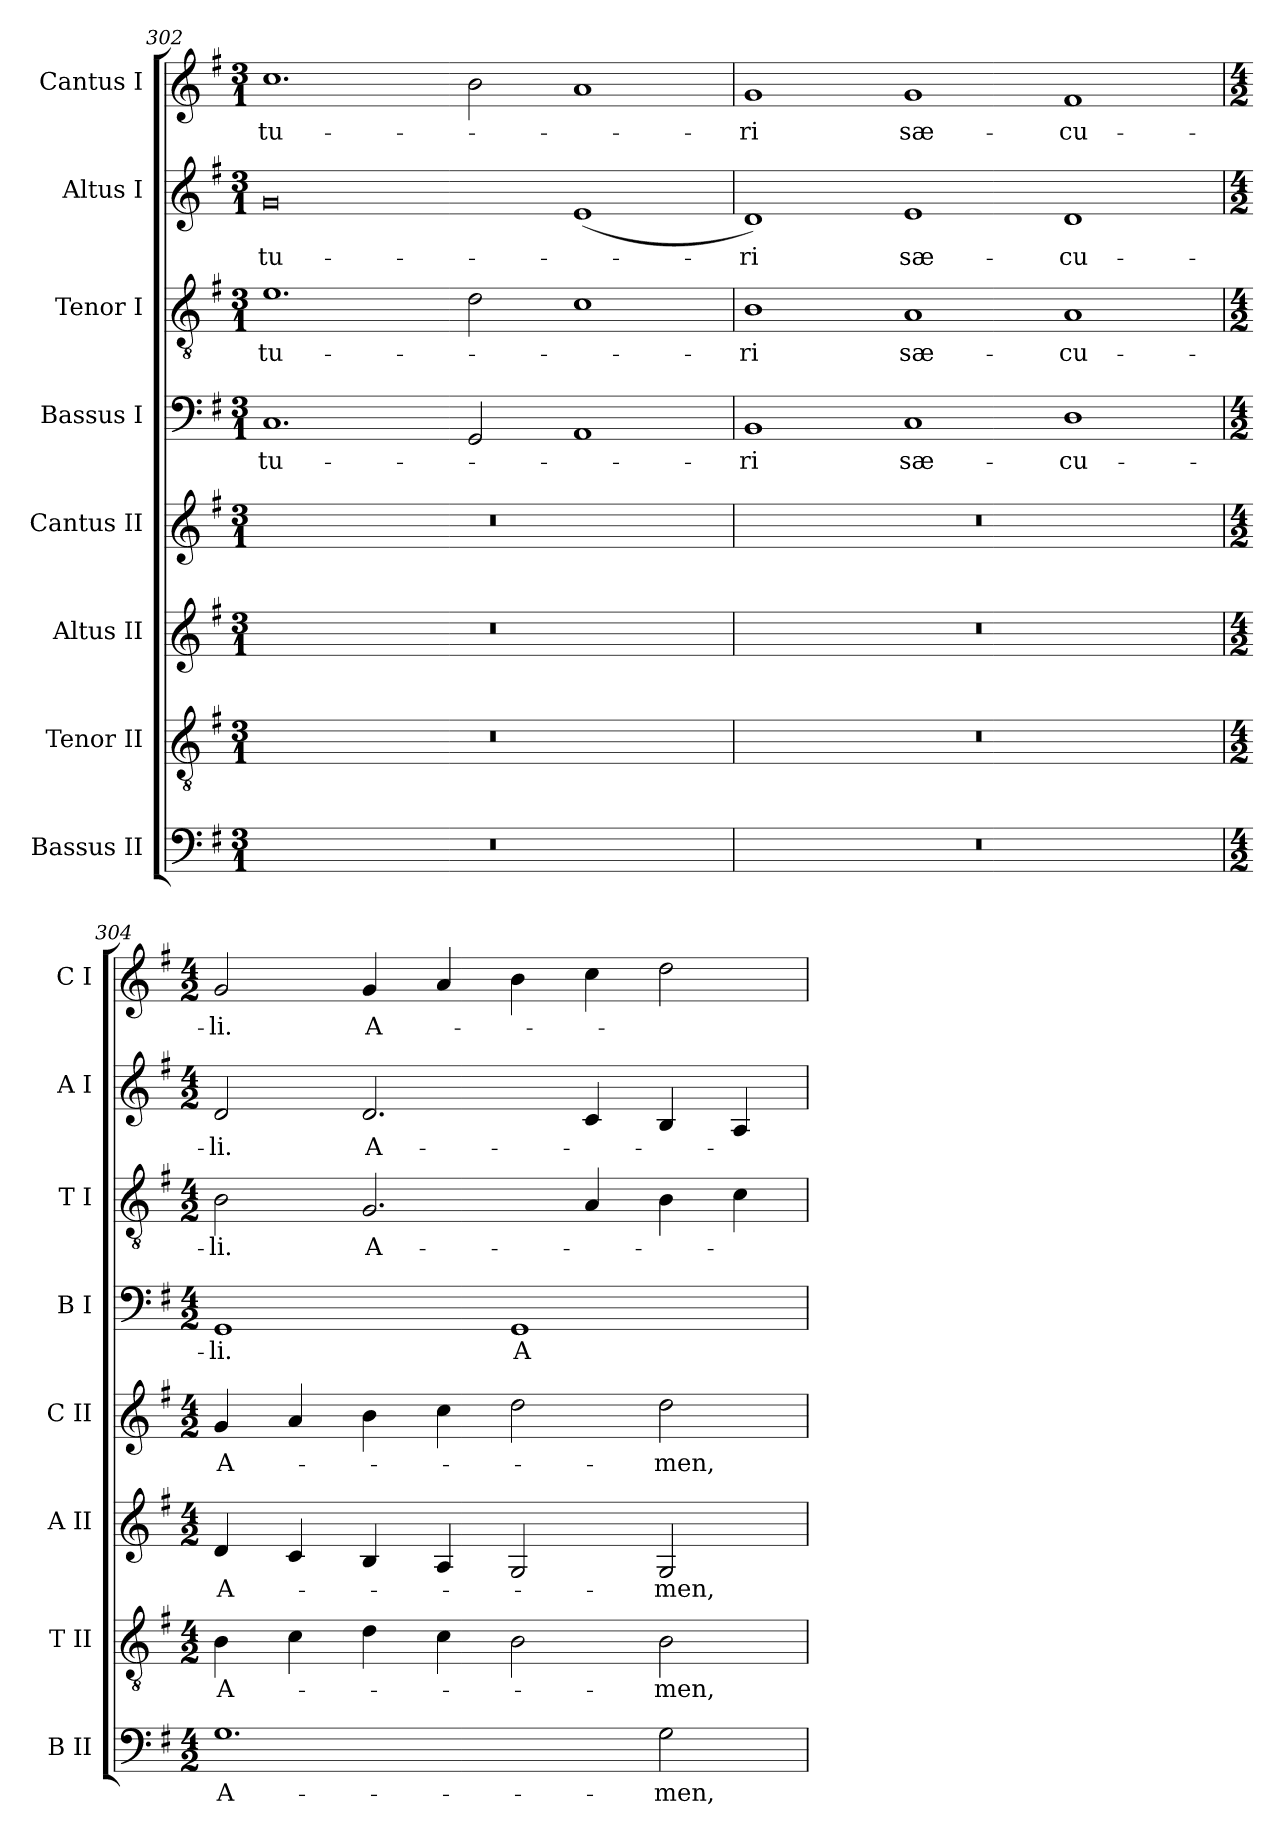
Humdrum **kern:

**kern	**text	**kern	**text	**kern	**text	**kern	**text	**kern	**text	**kern	**text	**kern	**text	**kern	**text
*part8	*part8	*part7	*part7	*part6	*part6	*part5	*part5	*part4	*part4	*part3	*part3	*part2	*part2	*part1	*part1
*staff8	*staff8	*staff7	*staff7	*staff6	*staff6	*staff5	*staff5	*staff4	*staff4	*staff3	*staff3	*staff2	*staff2	*staff1	*staff1
*I"Bassus II	*	*I"Tenor II	*	*I"Altus II	*	*I"Cantus II	*	*I"Bassus I	*	*I"Tenor I	*	*I"Altus I	*	*I"Cantus I	*
*I'B II	*	*I'T II	*	*I'A II	*	*I'C II	*	*I'B I	*	*I'T I	*	*I'A I	*	*I'C I	*
*clefF4	*	*clefGv2	*	*clefG2	*	*clefG2	*	*clefF4	*	*clefGv2	*	*clefG2	*	*clefG2	*
*k[f#]	*	*k[f#]	*	*k[f#]	*	*k[f#]	*	*k[f#]	*	*k[f#]	*	*k[f#]	*	*k[f#]	*
*G:	*	*G:	*	*G:	*	*G:	*	*G:	*	*G:	*	*G:	*	*G:	*
*M3/1	*	*M3/1	*	*M3/1	*	*M3/1	*	*M3/1	*	*M3/1	*	*M3/1	*	*M3/1	*
=302	=302	=302	=302	=302	=302	=302	=302	=302	=302	=302	=302	=302	=302	=302	=302
!	!	!	!	!	!	!	!	!	!LO:LY:b	!	!	!	!	!	!
!	!	!	!	!	!	!	!	!	!	!	!LO:LY:b	!	!	!	!
!	!	!	!	!	!	!	!	!	!	!	!	!	!LO:LY:b	!	!
!	!	!	!	!	!	!	!	!	!	!	!	!	!	!	!LO:LY:b
0.r	.	0.r	.	0.r	.	0.r	.	1.C	-tu-	1.e	-tu-	0g	-tu-	1.cc	-tu-
.	.	.	.	.	.	.	.	2GG/	.	2d\	.	.	.	2b\	.
.	.	.	.	.	.	.	.	1AA	.	1c	.	(<1e	.	1a	.
=303	=303	=303	=303	=303	=303	=303	=303	=303	=303	=303	=303	=303	=303	=303	=303
!	!	!	!	!	!	!	!	!	!LO:LY:b	!	!	!	!	!	!
!	!	!	!	!	!	!	!	!	!	!	!LO:LY:b	!	!	!	!
!	!	!	!	!	!	!	!	!	!	!	!	!	!LO:LY:b	!	!
!	!	!	!	!	!	!	!	!	!	!	!	!	!	!	!LO:LY:b
0.r	.	0.r	.	0.r	.	0.r	.	1BB	-ri	1B	-ri	1d)	-ri	1g	-ri
!	!	!	!	!	!	!	!	!	!LO:LY:b	!	!	!	!	!	!
!	!	!	!	!	!	!	!	!	!	!	!LO:LY:b	!	!	!	!
!	!	!	!	!	!	!	!	!	!	!	!	!	!LO:LY:b	!	!
!	!	!	!	!	!	!	!	!	!	!	!	!	!	!	!LO:LY:b
.	.	.	.	.	.	.	.	1C	sæ-	1A	sæ-	1e	sæ-	1g	sæ-
!	!	!	!	!	!	!	!	!	!LO:LY:b	!	!	!	!	!	!
!	!	!	!	!	!	!	!	!	!	!	!LO:LY:b	!	!	!	!
!	!	!	!	!	!	!	!	!	!	!	!	!	!LO:LY:b	!	!
!	!	!	!	!	!	!	!	!	!	!	!	!	!	!	!LO:LY:b
.	.	.	.	.	.	.	.	1D	-cu-	1A	-cu-	1d	-cu-	1f#	-cu-
=304	=304	=304	=304	=304	=304	=304	=304	=304	=304	=304	=304	=304	=304	=304	=304
*M4/2	*	*M4/2	*	*M4/2	*	*M4/2	*	*M4/2	*	*M4/2	*	*M4/2	*	*M4/2	*
!	!LO:LY:b	!	!	!	!	!	!	!	!	!	!	!	!	!	!
!	!	!	!LO:LY:b	!	!	!	!	!	!	!	!	!	!	!	!
!	!	!	!	!	!LO:LY:b	!	!	!	!	!	!	!	!	!	!
!	!	!	!	!	!	!	!LO:LY:b	!	!	!	!	!	!	!	!
!	!	!	!	!	!	!	!	!	!LO:LY:b	!	!	!	!	!	!
!	!	!	!	!	!	!	!	!	!	!	!LO:LY:b	!	!	!	!
!	!	!	!	!	!	!	!	!	!	!	!	!	!LO:LY:b	!	!
!	!	!	!	!	!	!	!	!	!	!	!	!	!	!	!LO:LY:b
1.G	A-	4B\	A-	4d/	A-	4g/	A-	1GG	-li.	2B\	-li.	2d/	-li.	2g/	-li.
.	.	4c\	.	4c/	.	4a/	.	.	.	.	.	.	.	.	.
!	!	!	!	!	!	!	!	!	!	!	!LO:LY:b	!	!	!	!
!	!	!	!	!	!	!	!	!	!	!	!	!	!LO:LY:b	!	!
!	!	!	!	!	!	!	!	!	!	!	!	!	!	!	!LO:LY:b
.	.	4d\	.	4B/	.	4b\	.	.	.	2.G/	A-	2.d/	A-	4g/	A-
.	.	4c\	.	4A/	.	4cc\	.	.	.	.	.	.	.	4a/	.
!	!	!	!	!	!	!	!	!	!LO:LY:b	!	!	!	!	!	!
.	.	2B\	.	2G/	.	2dd\	.	1GG	A-	.	.	.	.	4b\	.
.	.	.	.	.	.	.	.	.	.	4A/	.	4c/	.	4cc\	.
!	!LO:LY:b	!	!	!	!	!	!	!	!	!	!	!	!	!	!
!	!	!	!LO:LY:b	!	!	!	!	!	!	!	!	!	!	!	!
!	!	!	!	!	!LO:LY:b	!	!	!	!	!	!	!	!	!	!
!	!	!	!	!	!	!	!LO:LY:b	!	!	!	!	!	!	!	!
2G\	-men,	2B\	-men,	2G/	-men,	2dd\	-men,	.	.	4B\	.	4B/	.	2dd\	.
.	.	.	.	.	.	.	.	.	.	4c\	.	4A/	.	.	.
=	=	=	=	=	=	=	=	=	=	=	=	=	=	=	=
*-	*-	*-	*-	*-	*-	*-	*-	*-	*-	*-	*-	*-	*-	*-	*-
